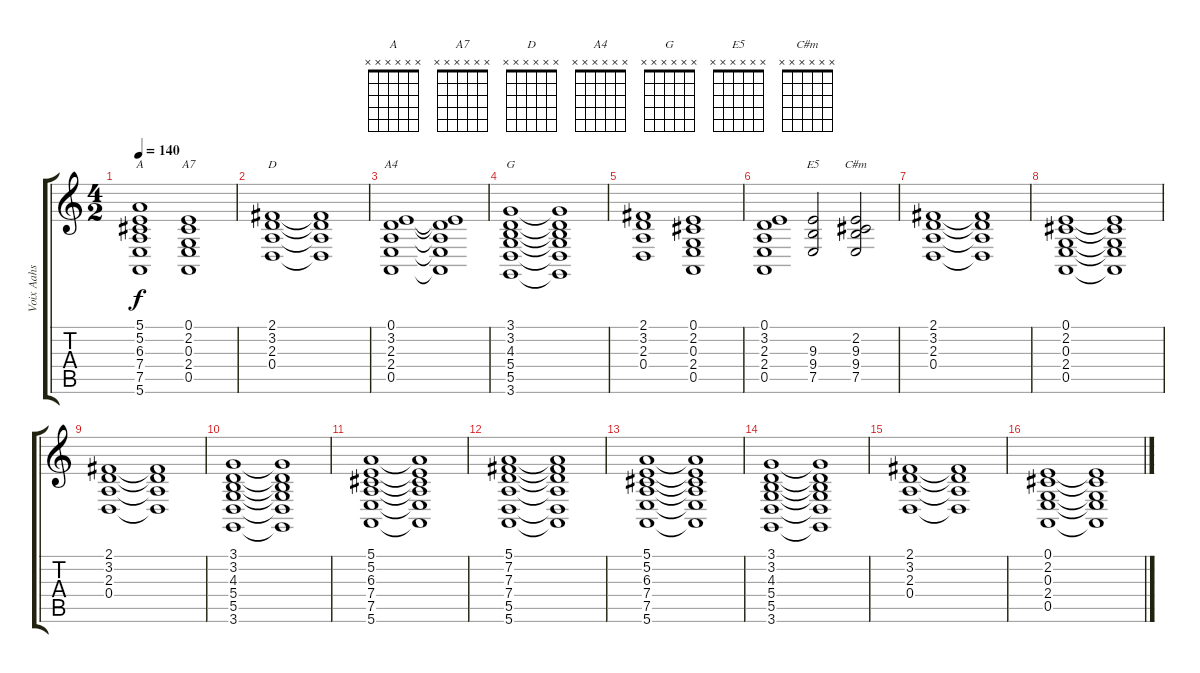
\track ("Voix Aahs" "Voix Aahs") {instrument choiraahs}
\staff {score tabs}
\tuning (E4 B3 G3 D3 A2 E2) {hide}
\chord ("A" x x x x x x)
\chord ("A7" x x x x x x)
\chord ("D" x x x x x x)
\chord ("A4" x x x x x x)
\chord ("G" x x x x x x)
\chord ("E5" x x x x x x)
\chord ("C#m" x x x x x x)
\ts (4 2)
\tempo 140
\clef g2
\ks c
(5.1 5.2 6.3 7.4 7.5 5.6).1{ch "A" dy f} (0.1 2.2 0.3 2.4 0.5).1{ch "A7"} |
(2.1 3.2 2.3 0.4).1{ch "D"} (2.1{t} 3.2{t} 2.3{t} 0.4{t}).1 |
(0.1 3.2 2.3 2.4 0.5).1{ch "A4"} (0.1{t} 3.2{t} 2.3{t} 2.4{t} 0.5{t}).1 |
(3.1 3.2 4.3 5.4 5.5 3.6).1{ch "G"} (3.1{t} 3.2{t} 4.3{t} 5.4{t} 5.5{t} 3.6{t}).1 |
(2.1 3.2 2.3 0.4).1 (0.1 2.2 0.3 2.4 0.5).1 |
(0.1 3.2 2.3 2.4 0.5).1 (9.3 9.4 7.5).2{ch "E5"} (2.2 9.3 9.4 7.5).2{ch "C#m"} |
(2.1 3.2 2.3 0.4).1 (2.1{t} 3.2{t} 2.3{t} 0.4{t}).1 |
(0.1 2.2 0.3 2.4 0.5).1 (0.1{t} 2.2{t} 0.3{t} 2.4{t} 0.5{t}).1 |
(2.1 3.2 2.3 0.4).1 (2.1{t} 3.2{t} 2.3{t} 0.4{t}).1 |
(3.1 3.2 4.3 5.4 5.5 3.6).1 (3.1{t} 3.2{t} 4.3{t} 5.4{t} 5.5{t} 3.6{t}).1 |
(5.1 5.2 6.3 7.4 7.5 5.6).1 (5.1{t} 5.2{t} 6.3{t} 7.4{t} 7.5{t} 5.6{t}).1 |
(5.1 7.2 7.3 7.4 5.5 5.6).1 (5.1{t} 7.2{t} 7.3{t} 7.4{t} 5.5{t} 5.6{t}).1 |
(5.1 5.2 6.3 7.4 7.5 5.6).1 (5.1{t} 5.2{t} 6.3{t} 7.4{t} 7.5{t} 5.6{t}).1 |
(3.1 3.2 4.3 5.4 5.5 3.6).1 (3.1{t} 3.2{t} 4.3{t} 5.4{t} 5.5{t} 3.6{t}).1 |
(2.1 3.2 2.3 0.4).1 (2.1{t} 3.2{t} 2.3{t} 0.4{t}).1 |
(0.1 2.2 0.3 2.4 0.5).1 (0.1{t} 2.2{t} 0.3{t} 2.4{t} 0.5{t}).1
